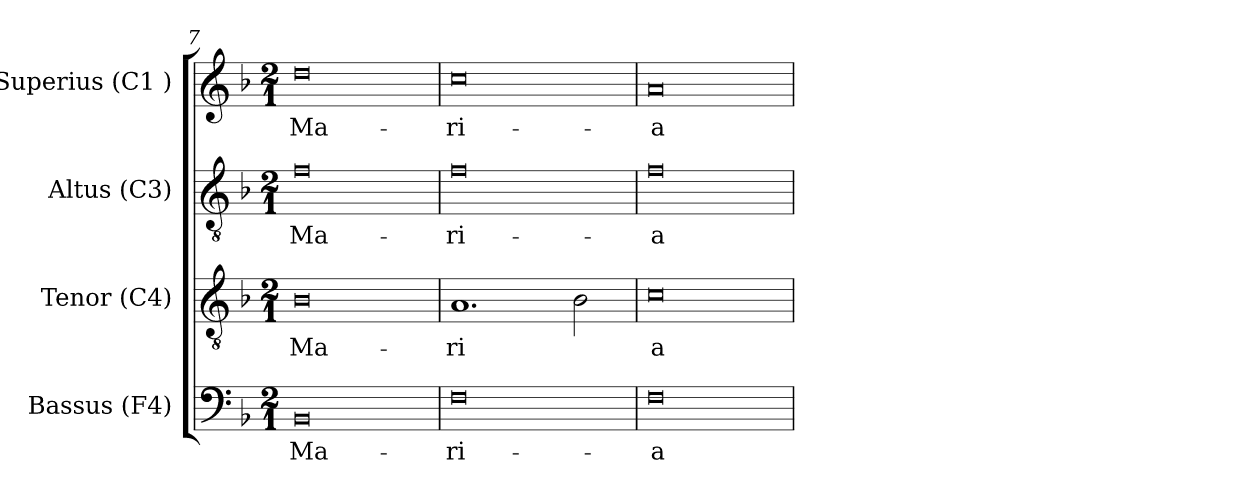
**kern	**text	**kern	**text	**kern	**text	**kern	**text
*part4	*part4	*part3	*part3	*part2	*part2	*part1	*part1
*staff4	*staff4	*staff3	*staff3	*staff2	*staff2	*staff1	*staff1
*I"Bassus (F4)	*	*I"Tenor (C4)	*	*I"Altus (C3)	*	*I"Superius (C1 )	*
*I'B.	*	*I'T.	*	*I'A.	*	*I'S.	*
!!LO:LB:g=z
*clefF4	*	*clefGv2	*	*clefGv2	*	*clefG2	*
*k[b-]	*	*k[b-]	*	*k[b-]	*	*k[b-]	*
*F:	*	*F:	*	*F:	*	*F:	*
*M2/1	*	*M2/1	*	*M2/1	*	*M2/1	*
=7	=7	=7	=7	=7	=7	=7	=7
!	!LO:LY:b:cj	!	!LO:LY:b:cj	!	!LO:LY:b:cj	!	!LO:LY:b:cj
0BB-	Ma-	0B-	Ma-	0f	Ma-	0dd	Ma-
=8	=8	=8	=8	=8	=8	=8	=8
!	!LO:LY:b:cj	!	!LO:LY:b:cj	!	!LO:LY:b:cj	!	!LO:LY:b:cj
0F	-ri-	1.A	-ri-	0f	-ri-	0cc	-ri-
!	!	!	!LO:LY:b:cj	!	!	!	!
.	.	2B-\	--	.	.	.	.
=9	=9	=9	=9	=9	=9	=9	=9
!	!LO:LY:b:cj	!	!LO:LY:b:cj	!	!LO:LY:b:cj	!	!LO:LY:b:cj
0F	-a	0c	-a	0f	-a	0a	-a
=	=	=	=	=	=	=	=
*-	*-	*-	*-	*-	*-	*-	*-
